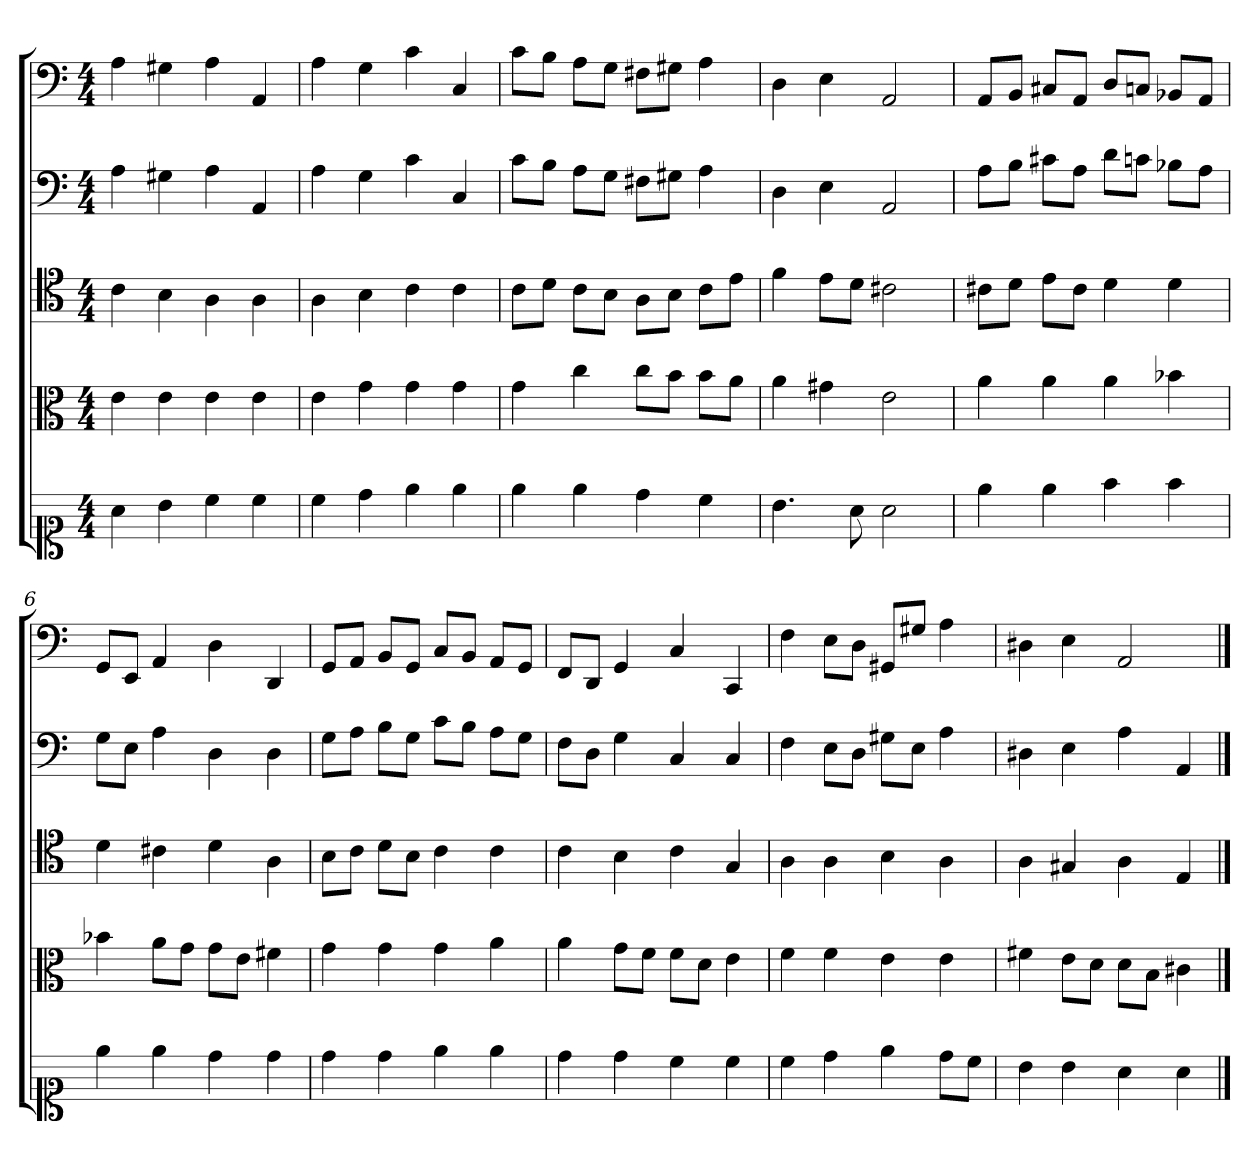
**kern	**kern	**kern	**kern	**kern
*part5	*part4	*part3	*part2	*part1
*staff5	*staff4	*staff3	*staff2	*staff1
*clefC1	*clefC3	*clefC4	*clefF4	*clefF4
*k[]	*k[]	*k[]	*k[]	*k[]
*a:	*a:	*a:	*a:	*a:
*M4/4	*M4/4	*M4/4	*M4/4	*M4/4
=1	=1	=1	=1	=1
4a	4e	4c	4A	4A
4b	4e	4B	4G#X	4G#X
4cc	4e	4A	4A	4A
4cc	4e	4A	4AA	4AA
=2	=2	=2	=2	=2
4cc	4e	4A	4A	4A
4dd	4g	4B	4G	4G
4ee	4g	4c	4c	4c
4ee	4g	4c	4C	4C
=3	=3	=3	=3	=3
4ee	4g	8c\L	8c\L	8c\L
.	.	8d\J	8B\J	8B\J
4ee	4cc	8c\L	8A\L	8A\L
.	.	8B\J	8G\J	8G\J
4dd	8cc\L	8A\L	8F#X\L	8F#X\L
.	8b\J	8B\J	8G#X\J	8G#X\J
4cc	8b\L	8c\L	4A	4A
.	8a\J	8e\J	.	.
=4	=4	=4	=4	=4
4.b	4a	4f	4D	4D
.	4g#X	8e\L	4E	4E
8a	.	8d\J	.	.
2a	2e	2c#X	2AA	2AA
=5	=5	=5	=5	=5
4ee	4a	8c#X\L	8A\L	8AA/L
.	.	8d\J	8B\J	8BB/J
4ee	4a	8e\L	8c#X\L	8C#X/L
.	.	8c#\J	8A\J	8AA/J
4ff	4a	4d	8d\L	8D/L
.	.	.	8cn\J	8Cn/J
4ff	4b-X	4d	8B-X\L	8BB-X/L
.	.	.	8A\J	8AA/J
=6	=6	=6	=6	=6
4ee	4b-X	4d	8G\L	8GG/L
.	.	.	8E\J	8EE/J
4ee	8a\L	4c#X	4A	4AA
.	8g\J	.	.	.
4dd	8g\L	4d	4D	4D
.	8e\J	.	.	.
4dd	4f#X	4A	4D	4DD
=7	=7	=7	=7	=7
4dd	4g	8B\L	8G\L	8GG/L
.	.	8c\J	8A\J	8AA/J
4dd	4g	8d\L	8B\L	8BB/L
.	.	8B\J	8G\J	8GG/J
4ee	4g	4c	8c\L	8C/L
.	.	.	8B\J	8BB/J
4ee	4a	4c	8A\L	8AA/L
.	.	.	8G\J	8GG/J
=8	=8	=8	=8	=8
4dd	4a	4c	8F\L	8FF/L
.	.	.	8D\J	8DD/J
4dd	8g\L	4B	4G	4GG
.	8f\J	.	.	.
4cc	8f\L	4c	4C	4C
.	8d\J	.	.	.
4cc	4e	4G	4C	4CC
=9	=9	=9	=9	=9
4cc	4f	4A	4F	4F
4dd	4f	4A	8E\L	8E\L
.	.	.	8D\J	8D\J
4ee	4e	4B	8G#X\L	8GG#X/L
.	.	.	8E\J	8G#X/J
8dd\L	4e	4A	4A	4A
8cc\J	.	.	.	.
=10	=10	=10	=10	=10
4b	4f#X	4A	4D#X	4D#X
4b	8e\L	4G#X	4E	4E
.	8d\J	.	.	.
4a	8d\L	4A	4A	2AA
.	8B\J	.	.	.
4a	4c#X	4E	4AA	.
==	==	==	==	==
*-	*-	*-	*-	*-
